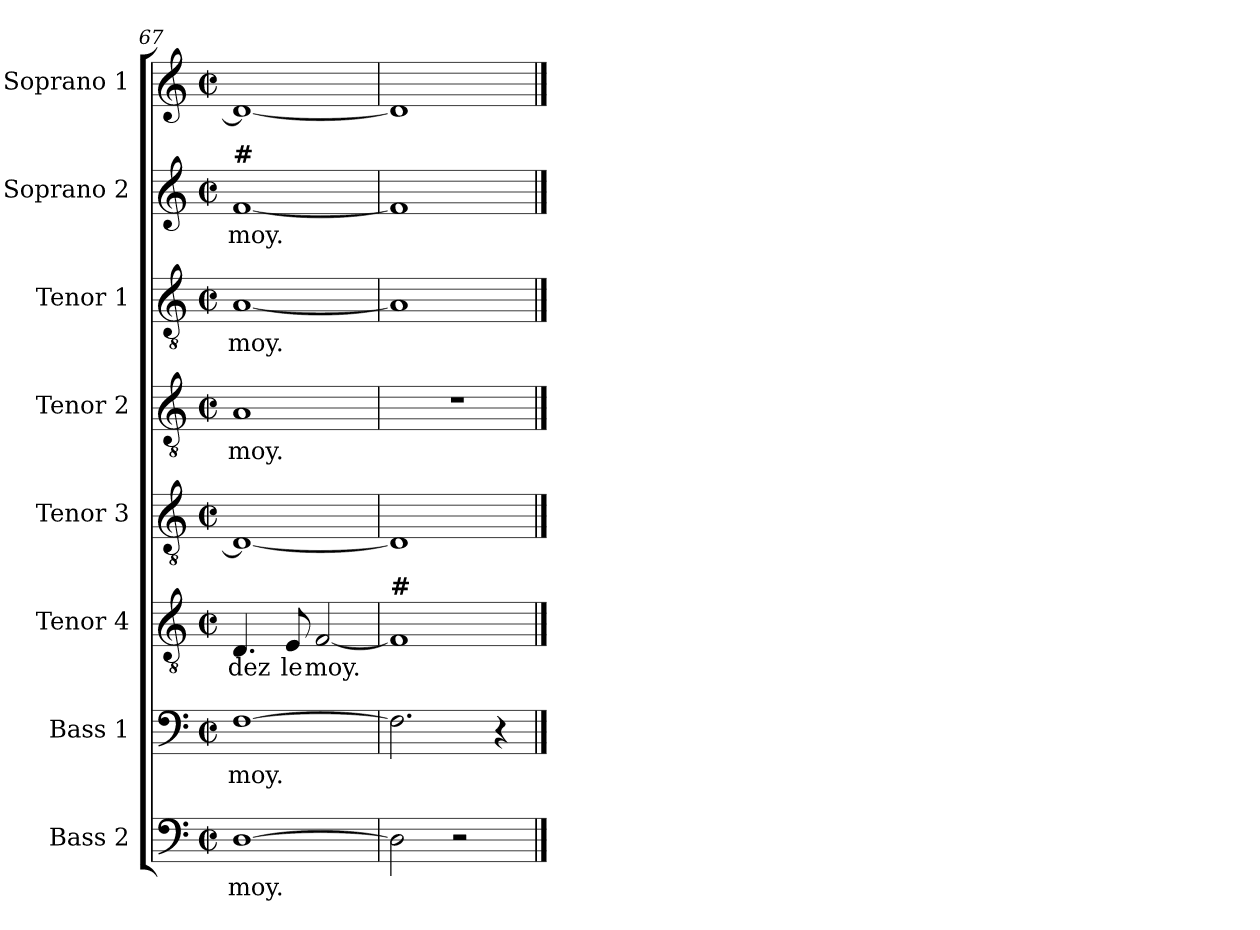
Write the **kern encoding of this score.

**kern	**text	**kern	**text	**kern	**text	**kern	**kern	**text	**kern	**text	**kern	**text	**kern
*part8	*part8	*part7	*part7	*part6	*part6	*part5	*part4	*part4	*part3	*part3	*part2	*part2	*part1
*staff8	*staff8	*staff7	*staff7	*staff6	*staff6	*staff5	*staff4	*staff4	*staff3	*staff3	*staff2	*staff2	*staff1
*I"Bass 2	*	*I"Bass 1	*	*I"Tenor 4	*	*I"Tenor 3	*I"Tenor 2	*	*I"Tenor 1	*	*I"Soprano 2	*	*I"Soprano 1
*I'B 2	*	*I'B 1	*	*I'T 4	*	*I'T 3	*I'T 2	*	*I'T 1	*	*I'S 2	*	*I'S 1
*clefF4	*	*clefF4	*	*clefGv2	*	*clefGv2	*clefGv2	*	*clefGv2	*	*clefG2	*	*clefG2
*k[]	*	*k[]	*	*k[]	*	*k[]	*k[]	*	*k[]	*	*k[]	*	*k[]
*C:	*	*C:	*	*C:	*	*C:	*C:	*	*C:	*	*C:	*	*C:
*M2/2	*	*M2/2	*	*M2/2	*	*M2/2	*M2/2	*	*M2/2	*	*M2/2	*	*M2/2
*met(c|)	*	*met(c|)	*	*met(c|)	*	*met(c|)	*met(c|)	*	*met(c|)	*	*met(c|)	*	*met(c|)
=67	=67	=67	=67	=67	=67	=67	=67	=67	=67	=67	=67	=67	=67
!	!	!	!	!	!	!	!	!	!	!	!LO:TX:a:B:t=#	!	!
[1D	moy.	[1F	moy.	4.D/	-dez	1D_	1A	moy.	[1A	moy.	[1f	moy.	1d_
.	.	.	.	8E/	le	.	.	.	.	.	.	.	.
.	.	.	.	[2F/	moy.	.	.	.	.	.	.	.	.
=68	=68	=68	=68	=68	=68	=68	=68	=68	=68	=68	=68	=68	=68
!	!	!	!	!LO:TX:a:B:t=#	!	!	!	!	!	!	!	!	!
2D\]	.	2.F\]	.	1F]	.	1D]	1r	.	1A]	.	1f]	.	1d]
2r	.	.	.	.	.	.	.	.	.	.	.	.	.
.	.	4r	.	.	.	.	.	.	.	.	.	.	.
==	==	==	==	==	==	==	==	==	==	==	==	==	==
*-	*-	*-	*-	*-	*-	*-	*-	*-	*-	*-	*-	*-	*-
